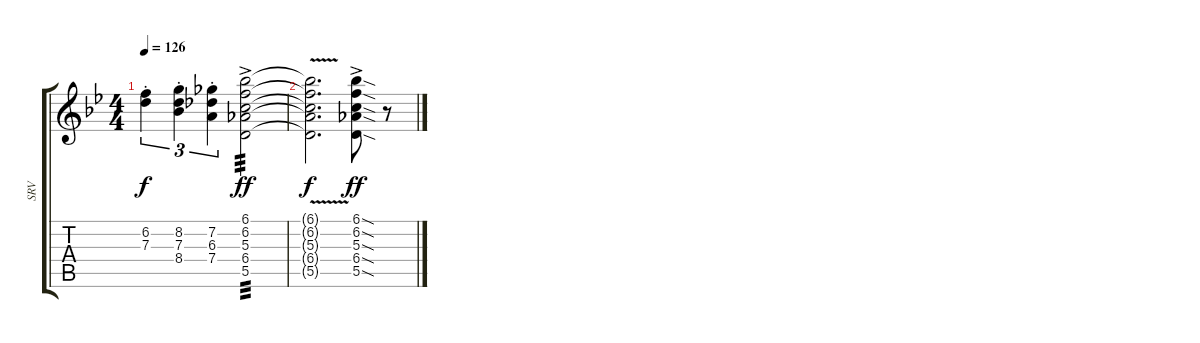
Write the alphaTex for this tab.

\track ("SRV" "SRV") {instrument overdrivenguitar}
\staff {score tabs}
\tuning (E4 B3 G3 D3 A2 E2) {hide}
\ts (4 4)
\tempo 126
\clef g2
\ks bb
(6.2{st} 7.3{st}).4{tu (3 2) dy f} (8.2{st} 7.3{st} 8.4{st}).4{tu (3 2)} (7.2{st} 6.3{st} 7.4{st}).4{tu (3 2)} (6.1{ac} 6.2{ac} 5.3{ac} 6.4{ac} 5.5{ac}).2{tp 3 dy ff} |
(6.1{v t} 6.2{v t} 5.3{v t} 6.4{v t} 5.5{v t}).2{d dy f} (6.1{sod ac} 6.2{sod ac} 5.3{sod ac} 6.4{sod ac} 5.5{sod ac}).8{dy ff} r.8
